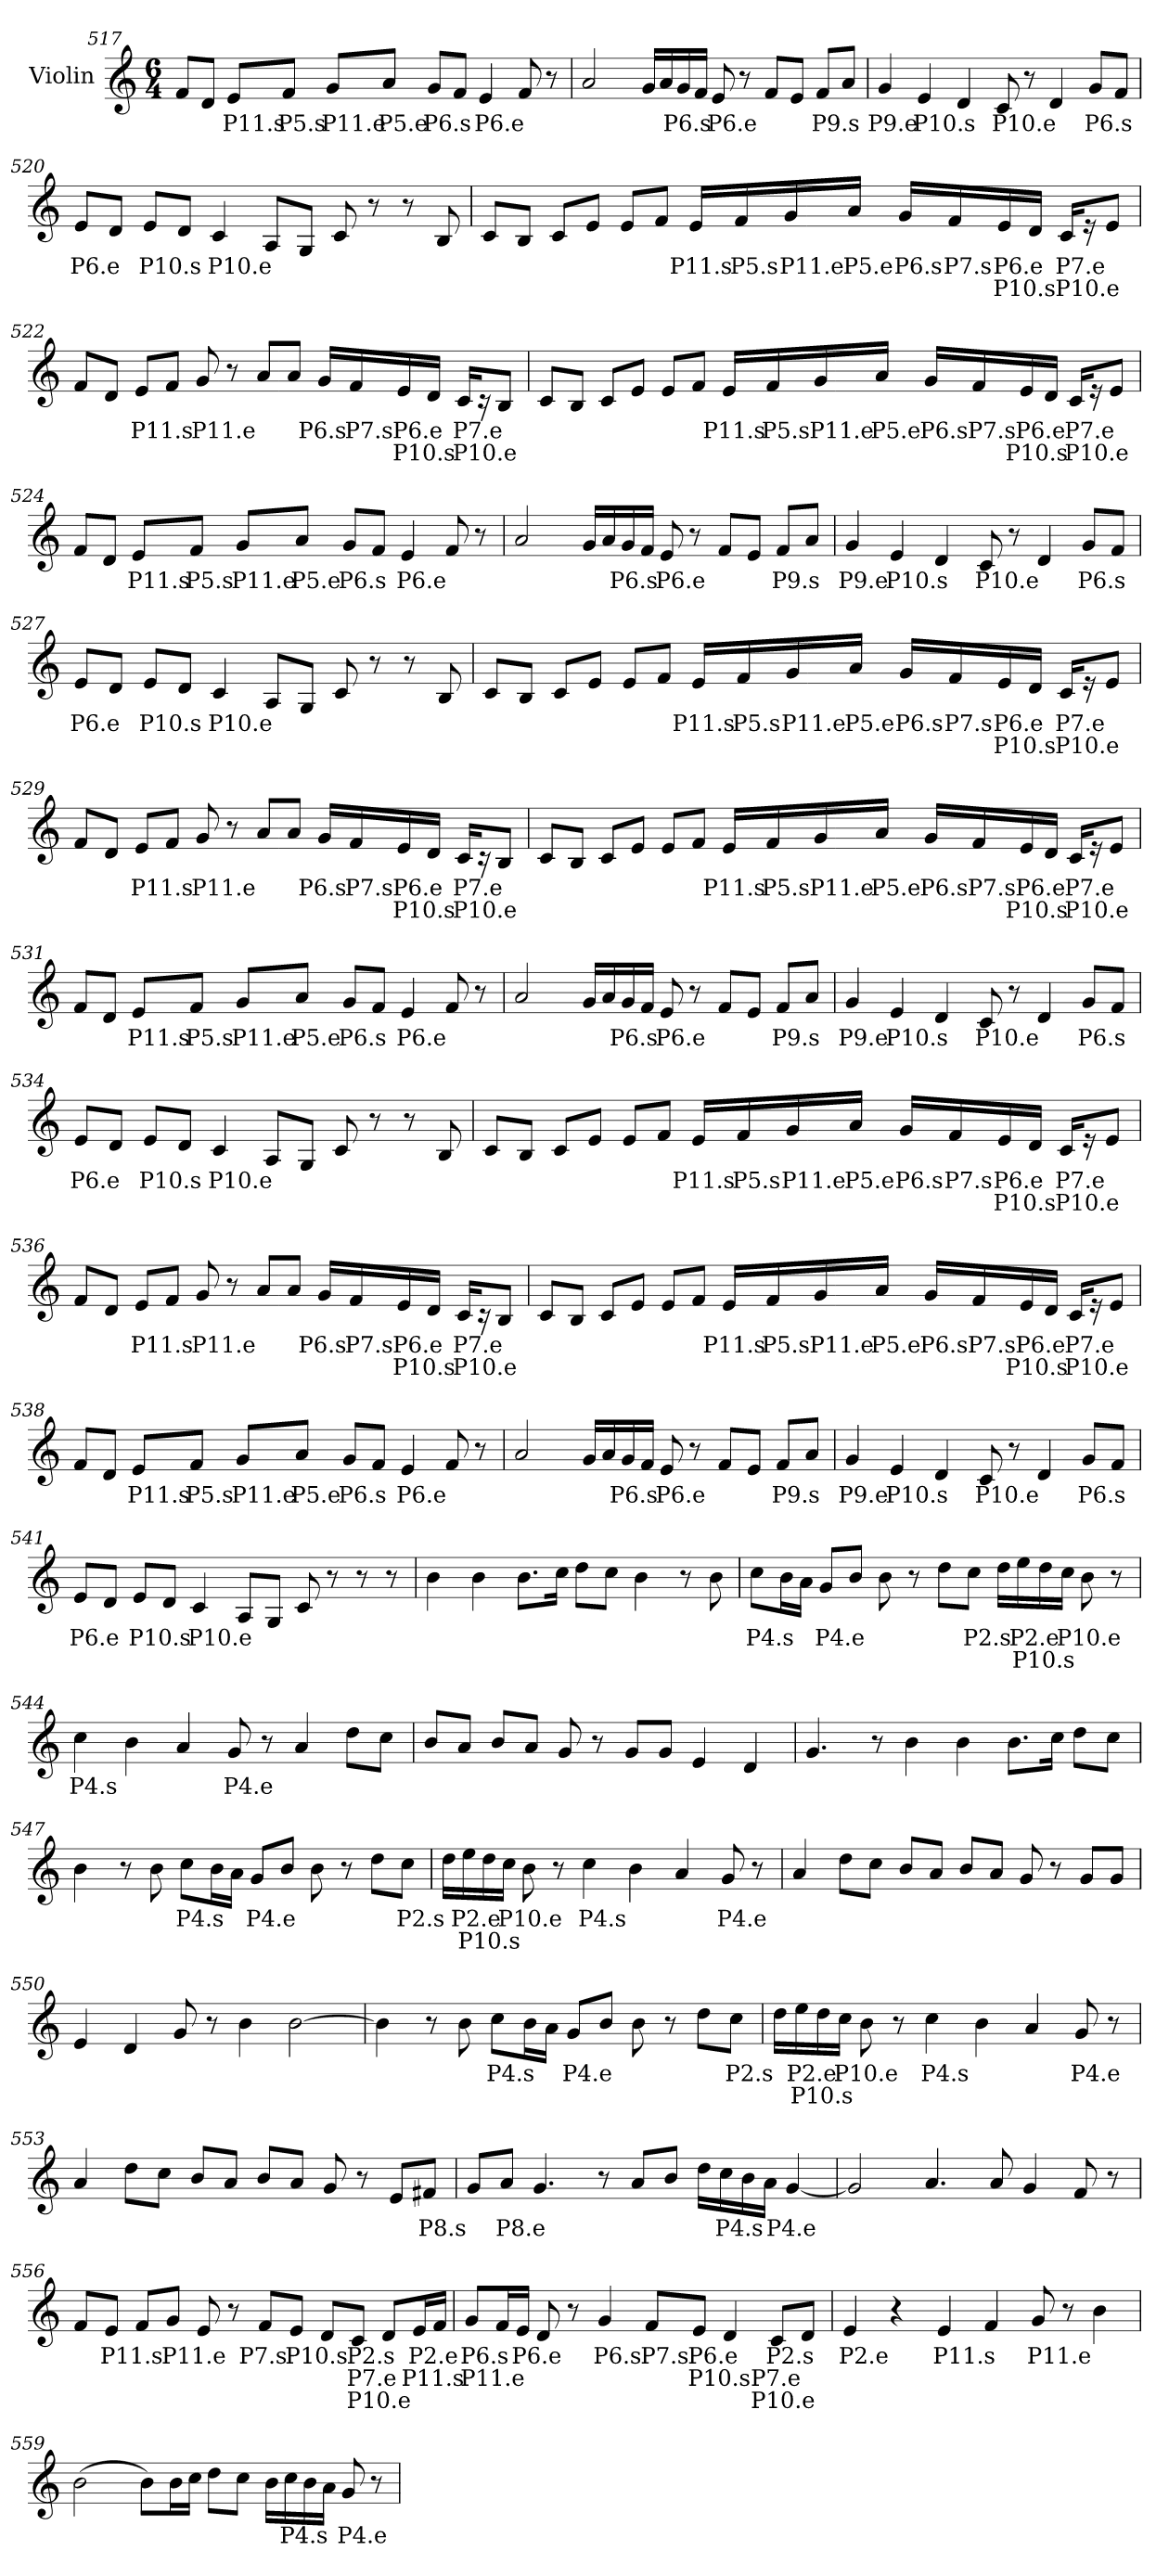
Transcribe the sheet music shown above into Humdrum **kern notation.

**kern	**text	**text	**text
*part1	*part1	*part1	*part1
*staff1	*staff1	*staff1	*staff1
*I"Violin	*	*	*
!!LO:LB:g=z
*clefG2	*	*	*
*k[]	*	*	*
*C:	*	*	*
*M6/4	*	*	*
=517	=517	=517	=517
8f/L	.	.	.
8d/J	.	.	.
8ei/L	P11.s	.	.
8fi/J	P5.s	.	.
8gi/L	P11.e	.	.
8ai/J	P5.e	.	.
8gi/L	P6.s	.	.
8fi/J	.	.	.
4ei/	P6.e	.	.
8f/	.	.	.
8r	.	.	.
=518	=518	=518	=518
2a/	.	.	.
16g/LL	.	.	.
16a/	.	.	.
16gi/	P6.s	.	.
16fi/JJ	.	.	.
8ei/	P6.e	.	.
8r	.	.	.
8f/L	.	.	.
8e/J	.	.	.
8fi/L	P9.s	.	.
8ai/J	.	.	.
=519	=519	=519	=519
4gi/	P9.e	.	.
4ei/	P10.s	.	.
4di/	.	.	.
8ci/	P10.e	.	.
8r	.	.	.
4d/	.	.	.
8gi/L	P6.s	.	.
8fi/J	.	.	.
!!LO:LB:g=z
=520	=520	=520	=520
8ei/L	P6.e	.	.
8d/J	.	.	.
8ei/L	P10.s	.	.
8di/J	.	.	.
4ci/	P10.e	.	.
8A/L	.	.	.
8G/J	.	.	.
8c/	.	.	.
8r	.	.	.
8r	.	.	.
8B/	.	.	.
=521	=521	=521	=521
8c/L	.	.	.
8B/J	.	.	.
8c/L	.	.	.
8e/J	.	.	.
8e/L	.	.	.
8f/J	.	.	.
16ei/LL	P11.s	.	.
16fi/	P5.s	.	.
16gi/	P11.e	.	.
16ai/JJ	P5.e	.	.
16gi/LL	P6.s	.	.
16fi/	P7.s	.	.
16ei/	P6.e	P10.s	.
16di/JJ	.	.	.
16ci/KL	P7.e	P10.e	.
16r	.	.	.
8e/J	.	.	.
!!LO:LB:g=z
=522	=522	=522	=522
8f/L	.	.	.
8d/J	.	.	.
8ei/L	P11.s	.	.
8fi/J	.	.	.
8gi/	P11.e	.	.
8r	.	.	.
8a/L	.	.	.
8a/J	.	.	.
16gi/LL	P6.s	.	.
16fi/	P7.s	.	.
16ei/	P6.e	P10.s	.
16di/JJ	.	.	.
16ci/KL	P7.e	P10.e	.
16r	.	.	.
8B/J	.	.	.
=523	=523	=523	=523
8c/L	.	.	.
8B/J	.	.	.
8c/L	.	.	.
8e/J	.	.	.
8e/L	.	.	.
8f/J	.	.	.
16ei/LL	P11.s	.	.
16fi/	P5.s	.	.
16gi/	P11.e	.	.
16ai/JJ	P5.e	.	.
16gi/LL	P6.s	.	.
16fi/	P7.s	.	.
16ei/	P6.e	P10.s	.
16di/JJ	.	.	.
16ci/KL	P7.e	P10.e	.
16r	.	.	.
8e/J	.	.	.
!!LO:LB:g=z
=524	=524	=524	=524
8f/L	.	.	.
8d/J	.	.	.
8ei/L	P11.s	.	.
8fi/J	P5.s	.	.
8gi/L	P11.e	.	.
8ai/J	P5.e	.	.
8gi/L	P6.s	.	.
8fi/J	.	.	.
4ei/	P6.e	.	.
8f/	.	.	.
8r	.	.	.
=525	=525	=525	=525
2a/	.	.	.
16g/LL	.	.	.
16a/	.	.	.
16gi/	P6.s	.	.
16fi/JJ	.	.	.
8ei/	P6.e	.	.
8r	.	.	.
8f/L	.	.	.
8e/J	.	.	.
8fi/L	P9.s	.	.
8ai/J	.	.	.
=526	=526	=526	=526
4gi/	P9.e	.	.
4ei/	P10.s	.	.
4di/	.	.	.
8ci/	P10.e	.	.
8r	.	.	.
4d/	.	.	.
8gi/L	P6.s	.	.
8fi/J	.	.	.
!!LO:PB:g=z
=527	=527	=527	=527
8ei/L	P6.e	.	.
8d/J	.	.	.
8ei/L	P10.s	.	.
8di/J	.	.	.
4ci/	P10.e	.	.
8A/L	.	.	.
8G/J	.	.	.
8c/	.	.	.
8r	.	.	.
8r	.	.	.
8B/	.	.	.
=528	=528	=528	=528
8c/L	.	.	.
8B/J	.	.	.
8c/L	.	.	.
8e/J	.	.	.
8e/L	.	.	.
8f/J	.	.	.
16ei/LL	P11.s	.	.
16fi/	P5.s	.	.
16gi/	P11.e	.	.
16ai/JJ	P5.e	.	.
16gi/LL	P6.s	.	.
16fi/	P7.s	.	.
16ei/	P6.e	P10.s	.
16di/JJ	.	.	.
16ci/KL	P7.e	P10.e	.
16r	.	.	.
8e/J	.	.	.
!!LO:LB:g=z
=529	=529	=529	=529
8f/L	.	.	.
8d/J	.	.	.
8ei/L	P11.s	.	.
8fi/J	.	.	.
8gi/	P11.e	.	.
8r	.	.	.
8a/L	.	.	.
8a/J	.	.	.
16gi/LL	P6.s	.	.
16fi/	P7.s	.	.
16ei/	P6.e	P10.s	.
16di/JJ	.	.	.
16ci/KL	P7.e	P10.e	.
16r	.	.	.
8B/J	.	.	.
=530	=530	=530	=530
8c/L	.	.	.
8B/J	.	.	.
8c/L	.	.	.
8e/J	.	.	.
8e/L	.	.	.
8f/J	.	.	.
16ei/LL	P11.s	.	.
16fi/	P5.s	.	.
16gi/	P11.e	.	.
16ai/JJ	P5.e	.	.
16gi/LL	P6.s	.	.
16fi/	P7.s	.	.
16ei/	P6.e	P10.s	.
16di/JJ	.	.	.
16ci/KL	P7.e	P10.e	.
16r	.	.	.
8e/J	.	.	.
!!LO:LB:g=z
=531	=531	=531	=531
8f/L	.	.	.
8d/J	.	.	.
8ei/L	P11.s	.	.
8fi/J	P5.s	.	.
8gi/L	P11.e	.	.
8ai/J	P5.e	.	.
8gi/L	P6.s	.	.
8fi/J	.	.	.
4ei/	P6.e	.	.
8f/	.	.	.
8r	.	.	.
=532	=532	=532	=532
2a/	.	.	.
16g/LL	.	.	.
16a/	.	.	.
16gi/	P6.s	.	.
16fi/JJ	.	.	.
8ei/	P6.e	.	.
8r	.	.	.
8f/L	.	.	.
8e/J	.	.	.
8fi/L	P9.s	.	.
8ai/J	.	.	.
=533	=533	=533	=533
4gi/	P9.e	.	.
4ei/	P10.s	.	.
4di/	.	.	.
8ci/	P10.e	.	.
8r	.	.	.
4d/	.	.	.
8gi/L	P6.s	.	.
8fi/J	.	.	.
!!LO:LB:g=z
=534	=534	=534	=534
8ei/L	P6.e	.	.
8d/J	.	.	.
8ei/L	P10.s	.	.
8di/J	.	.	.
4ci/	P10.e	.	.
8A/L	.	.	.
8G/J	.	.	.
8c/	.	.	.
8r	.	.	.
8r	.	.	.
8B/	.	.	.
=535	=535	=535	=535
8c/L	.	.	.
8B/J	.	.	.
8c/L	.	.	.
8e/J	.	.	.
8e/L	.	.	.
8f/J	.	.	.
16ei/LL	P11.s	.	.
16fi/	P5.s	.	.
16gi/	P11.e	.	.
16ai/JJ	P5.e	.	.
16gi/LL	P6.s	.	.
16fi/	P7.s	.	.
16ei/	P6.e	P10.s	.
16di/JJ	.	.	.
16ci/KL	P7.e	P10.e	.
16r	.	.	.
8e/J	.	.	.
!!LO:LB:g=z
=536	=536	=536	=536
8f/L	.	.	.
8d/J	.	.	.
8ei/L	P11.s	.	.
8fi/J	.	.	.
8gi/	P11.e	.	.
8r	.	.	.
8a/L	.	.	.
8a/J	.	.	.
16gi/LL	P6.s	.	.
16fi/	P7.s	.	.
16ei/	P6.e	P10.s	.
16di/JJ	.	.	.
16ci/KL	P7.e	P10.e	.
16r	.	.	.
8B/J	.	.	.
=537	=537	=537	=537
8c/L	.	.	.
8B/J	.	.	.
8c/L	.	.	.
8e/J	.	.	.
8e/L	.	.	.
8f/J	.	.	.
16ei/LL	P11.s	.	.
16fi/	P5.s	.	.
16gi/	P11.e	.	.
16ai/JJ	P5.e	.	.
16gi/LL	P6.s	.	.
16fi/	P7.s	.	.
16ei/	P6.e	P10.s	.
16di/JJ	.	.	.
16ci/KL	P7.e	P10.e	.
16r	.	.	.
8e/J	.	.	.
!!LO:LB:g=z
=538	=538	=538	=538
8f/L	.	.	.
8d/J	.	.	.
8ei/L	P11.s	.	.
8fi/J	P5.s	.	.
8gi/L	P11.e	.	.
8ai/J	P5.e	.	.
8gi/L	P6.s	.	.
8fi/J	.	.	.
4ei/	P6.e	.	.
8f/	.	.	.
8r	.	.	.
=539	=539	=539	=539
2a/	.	.	.
16g/LL	.	.	.
16a/	.	.	.
16gi/	P6.s	.	.
16fi/JJ	.	.	.
8ei/	P6.e	.	.
8r	.	.	.
8f/L	.	.	.
8e/J	.	.	.
8fi/L	P9.s	.	.
8ai/J	.	.	.
=540	=540	=540	=540
4gi/	P9.e	.	.
4ei/	P10.s	.	.
4di/	.	.	.
8ci/	P10.e	.	.
8r	.	.	.
4d/	.	.	.
8gi/L	P6.s	.	.
8fi/J	.	.	.
!!LO:LB:g=z
=541	=541	=541	=541
8ei/L	P6.e	.	.
8d/J	.	.	.
8ei/L	P10.s	.	.
8di/J	.	.	.
4ci/	P10.e	.	.
8A/L	.	.	.
8G/J	.	.	.
8c/	.	.	.
8r	.	.	.
8r	.	.	.
8r	.	.	.
=542	=542	=542	=542
4b\	.	.	.
4b\	.	.	.
8.b\L	.	.	.
16cc\Jk	.	.	.
8dd\L	.	.	.
8cc\J	.	.	.
4b\	.	.	.
8r	.	.	.
8b\	.	.	.
=543	=543	=543	=543
8cci\L	P4.s	.	.
16bi\L	.	.	.
16ai\JJ	.	.	.
8gi/L	P4.e	.	.
8b/J	.	.	.
8b\	.	.	.
8r	.	.	.
8dd\L	.	.	.
8cci\J	P2.s	.	.
16ddi\LL	.	.	.
16eei\	P2.e	P10.s	.
16ddi\	.	.	.
16cci\JJ	P10.e	.	.
8b\	.	.	.
8r	.	.	.
!!LO:LB:g=z
=544	=544	=544	=544
4cci\	P4.s	.	.
4bi\	.	.	.
4ai/	.	.	.
8gi/	P4.e	.	.
8r	.	.	.
4a/	.	.	.
8dd\L	.	.	.
8cc\J	.	.	.
=545	=545	=545	=545
8b/L	.	.	.
8a/J	.	.	.
8b/L	.	.	.
8a/J	.	.	.
8g/	.	.	.
8r	.	.	.
8g/L	.	.	.
8g/J	.	.	.
4e/	.	.	.
4d/	.	.	.
=546	=546	=546	=546
4.g/	.	.	.
8r	.	.	.
4b\	.	.	.
4b\	.	.	.
8.b\L	.	.	.
16cc\Jk	.	.	.
8dd\L	.	.	.
8cc\J	.	.	.
!!LO:PB:g=z
=547	=547	=547	=547
4b\	.	.	.
8r	.	.	.
8b\	.	.	.
8cci\L	P4.s	.	.
16bi\L	.	.	.
16ai\JJ	.	.	.
8gi/L	P4.e	.	.
8b/J	.	.	.
8b\	.	.	.
8r	.	.	.
8dd\L	.	.	.
8cci\J	P2.s	.	.
=548	=548	=548	=548
16ddi\LL	.	.	.
16eei\	P2.e	P10.s	.
16ddi\	.	.	.
16cci\JJ	P10.e	.	.
8b\	.	.	.
8r	.	.	.
4cci\	P4.s	.	.
4bi\	.	.	.
4ai/	.	.	.
8gi/	P4.e	.	.
8r	.	.	.
=549	=549	=549	=549
4a/	.	.	.
8dd\L	.	.	.
8cc\J	.	.	.
8b/L	.	.	.
8a/J	.	.	.
8b/L	.	.	.
8a/J	.	.	.
8g/	.	.	.
8r	.	.	.
8g/L	.	.	.
8g/J	.	.	.
!!LO:LB:g=z
=550	=550	=550	=550
4e/	.	.	.
4d/	.	.	.
8g/	.	.	.
8r	.	.	.
4b\	.	.	.
[2b\	.	.	.
=551	=551	=551	=551
4b\]	.	.	.
8r	.	.	.
8b\	.	.	.
8cci\L	P4.s	.	.
16bi\L	.	.	.
16ai\JJ	.	.	.
8gi/L	P4.e	.	.
8b/J	.	.	.
8b\	.	.	.
8r	.	.	.
8dd\L	.	.	.
8cci\J	P2.s	.	.
=552	=552	=552	=552
16ddi\LL	.	.	.
16eei\	P2.e	P10.s	.
16ddi\	.	.	.
16cci\JJ	P10.e	.	.
8b\	.	.	.
8r	.	.	.
4cci\	P4.s	.	.
4bi\	.	.	.
4ai/	.	.	.
8gi/	P4.e	.	.
8r	.	.	.
!!LO:LB:g=z
=553	=553	=553	=553
4a/	.	.	.
8dd\L	.	.	.
8cc\J	.	.	.
8b/L	.	.	.
8a/J	.	.	.
8b/L	.	.	.
8a/J	.	.	.
8g/	.	.	.
8r	.	.	.
8e/L	.	.	.
8f#Xi/J	P8.s	.	.
=554	=554	=554	=554
8gi/L	.	.	.
8ai/J	P8.e	.	.
4.g/	.	.	.
8r	.	.	.
8a/L	.	.	.
8b/J	.	.	.
16dd\LL	.	.	.
16cci\	P4.s	.	.
16bi\	.	.	.
16ai\JJ	.	.	.
[4gi/	P4.e	.	.
=555	=555	=555	=555
2g/]	.	.	.
4.a/	.	.	.
8a/	.	.	.
4g/	.	.	.
8f/	.	.	.
8r	.	.	.
!!LO:LB:g=z
=556	=556	=556	=556
8f/L	.	.	.
8ei/J	P11.s	.	.
8fi/L	.	.	.
8gi/J	P11.e	.	.
8e/	.	.	.
8r	.	.	.
8fi/L	P7.s	.	.
8ei/J	P10.s	.	.
8di/L	.	.	.
8ci/J	P2.s	P7.e	P10.e
8di/L	.	.	.
16ei/L	P2.e	P11.s	.
16fi/JJ	.	.	.
=557	=557	=557	=557
8gi/L	P6.s	P11.e	.
16fi/L	.	.	.
16ei/JJ	P6.e	.	.
8d/	.	.	.
8r	.	.	.
4gi/	P6.s	.	.
8fi/L	P7.s	.	.
8ei/J	P6.e	P10.s	.
4di/	.	.	.
8ci/L	P2.s	P7.e	P10.e
8di/J	.	.	.
=558	=558	=558	=558
4ei/	P2.e	.	.
4r	.	.	.
4ei/	P11.s	.	.
4fi/	.	.	.
8gi/	P11.e	.	.
8r	.	.	.
4b\	.	.	.
!!LO:LB:g=z
=559	=559	=559	=559
(>2b\	.	.	.
8b\L)	.	.	.
16b\L	.	.	.
16cc\JJ	.	.	.
8dd\L	.	.	.
8cc\J	.	.	.
16b\LL	.	.	.
16cci\	P4.s	.	.
16bi\	.	.	.
16ai\JJ	.	.	.
8gi/	P4.e	.	.
8r	.	.	.
=	=	=	=
*-	*-	*-	*-
